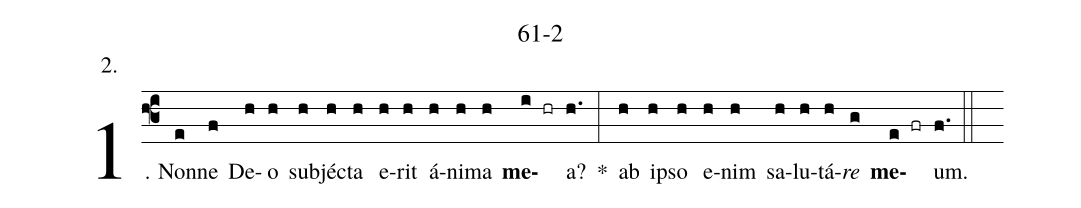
name: 61-2;
annotation: 2.;
%%
(f3)1. Non(e)ne(f) De(h)o(h) sub(h)jéc(h)ta(h) e(h)rit(h) á(h)ni(h)ma(h) <b>me</b>(i hr)a?(h.) *(:) ab(h) ip(h)so(h) e(h)nim(h) sa(h)lu(h)tá(h)<i>re</i>(g) <b>me</b>(e fr)um.(f.) (::)
